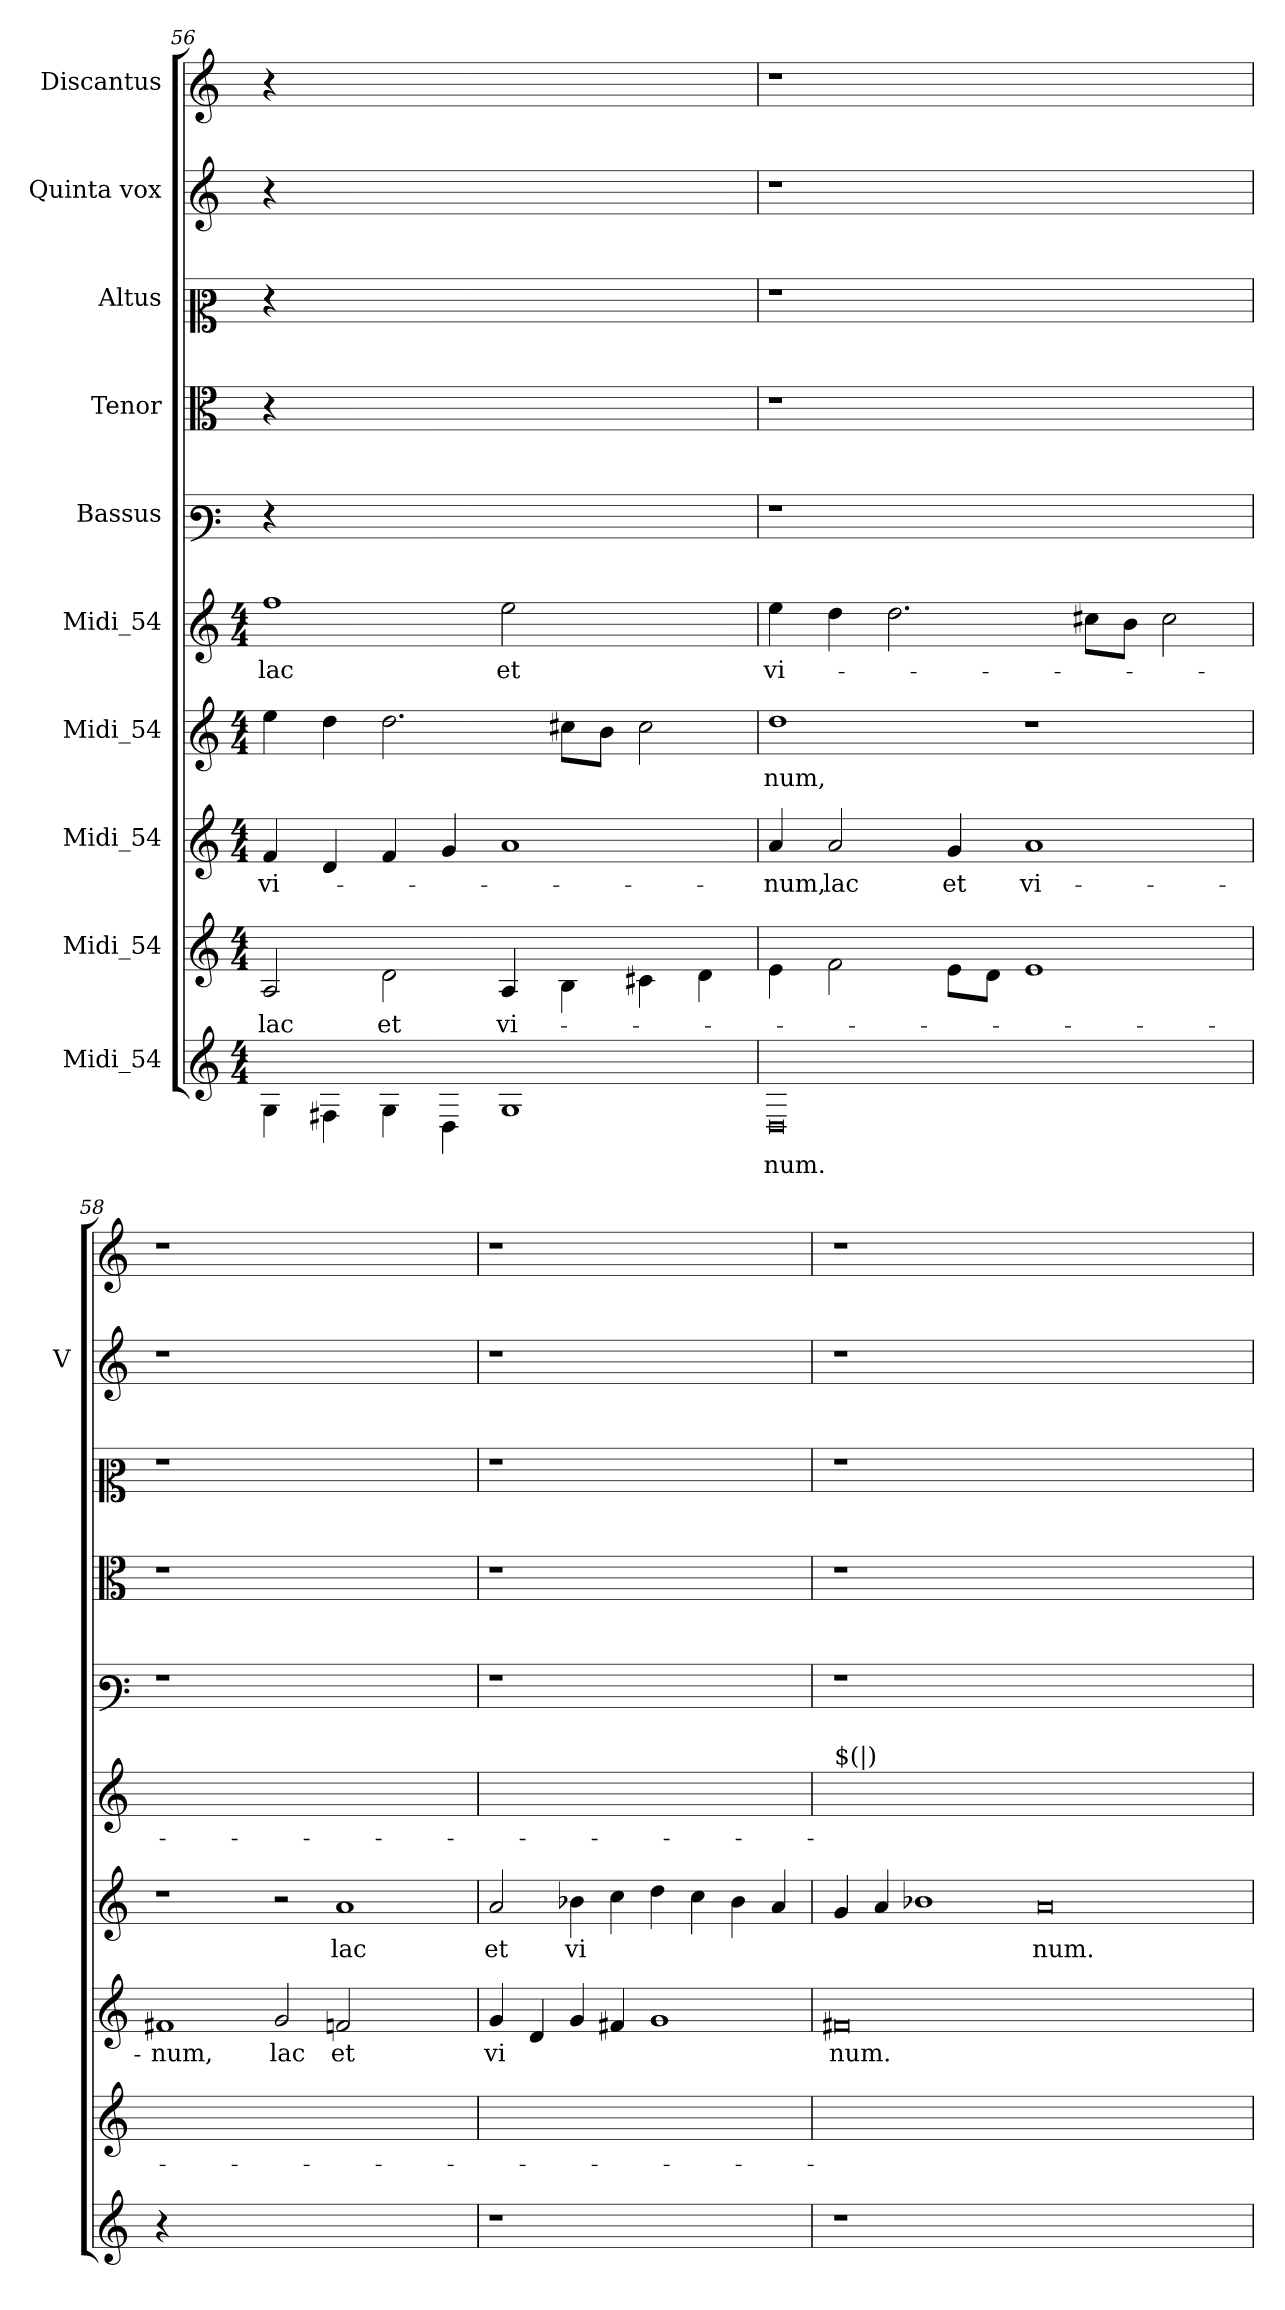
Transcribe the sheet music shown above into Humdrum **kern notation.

**kern	**text	**kern	**text	**kern	**text	**kern	**text	**kern	**text	**kern	**kern	**kern	**kern	**kern
*part10	*part10	*part9	*part9	*part8	*part8	*part7	*part7	*part6	*part6	*part5	*part4	*part3	*part2	*part1
*staff10	*staff10	*staff9	*staff9	*staff8	*staff8	*staff7	*staff7	*staff6	*staff6	*staff5	*staff4	*staff3	*staff2	*staff1
*I"Midi_54	*	*I"Midi_54	*	*I"Midi_54	*	*I"Midi_54	*	*I"Midi_54	*	*I"Bassus	*I"Tenor	*I"Altus	*I"Quinta vox	*I"Discantus
*	*	*	*	*	*	*	*	*	*	*	*	*	*I'V	*
!!LO:PB:g=z
*clefG2	*	*clefG2	*	*clefG2	*	*clefG2	*	*clefG2	*	*clefF3	*clefC3	*clefC2	*clefG2	*clefG2
*k[]	*	*k[]	*	*k[]	*	*k[]	*	*k[]	*	*k[]	*k[]	*k[]	*k[]	*k[]
*M4/4	*	*M4/4	*	*M4/4	*	*M4/4	*	*M4/4	*	*	*	*	*	*
=56	=56	=56	=56	=56	=56	=56	=56	=56	=56	=56	=56	=56	=56	=56
!	!	!	!LO:LY:b	!	!LO:LY:b	!	!	!	!LO:LY:b	!	!	!	!	!
4G\	.	2A/	lac	4f/	vi-	4ee\	.	1ff	lac	4r	4r	4r	4r	4r
4F#X\	.	.	.	4d/	.	4dd\	.	.	.	1..ryy	1..ryy	1..ryy	1..ryy	1..ryy
!	!	!	!LO:LY:b	!	!	!	!	!	!	!	!	!	!	!
4G\	.	2d\	et	4f/	.	2.dd\	.	.	.	.	.	.	.	.
4D\	.	.	.	4g/	.	.	.	.	.	.	.	.	.	.
!	!	!	!LO:LY:b	!	!	!	!	!	!LO:LY:b	!	!	!	!	!
1G	.	4A/	vi-	1a	.	.	.	2ee\	et	.	.	.	.	.
.	.	4B\	.	.	.	8cc#X\L	.	.	.	.	.	.	.	.
.	.	.	.	.	.	8b\J	.	.	.	.	.	.	.	.
.	.	4c#X\	.	.	.	2cc#i\	.	2ryy	.	.	.	.	.	.
.	.	4d\	.	.	.	.	.	.	.	.	.	.	.	.
!!LO:PB:g=z
=57	=57	=57	=57	=57	=57	=57	=57	=57	=57	=57	=57	=57	=57	=57
!	!LO:LY:b	!	!	!	!LO:LY:b	!	!LO:LY:b	!	!LO:LY:b	!	!	!	!	!
0D	num.	4e\	.	4a/	-num,	1dd	num,	4ee\	vi-	1r	1r	1r	1r	1r
!	!	!	!	!	!LO:LY:b	!	!	!	!	!	!	!	!	!
.	.	2f\	.	2a/	lac	.	.	4dd\	.	.	.	.	.	.
.	.	.	.	.	.	.	.	2.dd\	.	.	.	.	.	.
!	!	!	!	!	!LO:LY:b	!	!	!	!	!	!	!	!	!
.	.	8e\L	.	4g/	et	.	.	.	.	.	.	.	.	.
.	.	8d\J	.	.	.	.	.	.	.	.	.	.	.	.
!	!	!	!	!	!LO:LY:b	!	!	!	!	!	!	!	!	!
.	.	1e	.	1a	vi-	1r	.	.	.	1ryy	1ryy	1ryy	1ryy	1ryy
.	.	.	.	.	.	.	.	8cc#X\L	.	.	.	.	.	.
.	.	.	.	.	.	.	.	8b\J	.	.	.	.	.	.
.	.	.	.	.	.	.	.	2cc#i\	.	.	.	.	.	.
!!LO:PB:g=z
=58	=58	=58	=58	=58	=58	=58	=58	=58	=58	=58	=58	=58	=58	=58
!	!	!	!LO:LY:b	!	!LO:LY:b	!	!	!	!LO:LY:b	!	!	!	!	!
4r	.	[0dyy	-num.	1f#X	-num,	1r	.	[0ddyy	-num.	1r	1r	1r	1r	1r
0ryy	.	.	.	.	.	.	.	.	.	.	.	.	.	.
!	!	!	!	!	!LO:LY:b	!	!	!	!	!	!	!	!	!
.	.	.	.	2g/	lac	2r	.	.	.	1.ryy	1.ryy	1.ryy	1.ryy	1.ryy
!	!	!	!	!	!LO:LY:b	!	!LO:LY:b	!	!	!	!	!	!	!
.	.	.	.	2fn/	et	1a	lac	.	.	.	.	.	.	.
.	.	2ryy	.	2ryy	.	.	.	2ryy	.	.	.	.	.	.
4ryy	.	.	.	.	.	.	.	.	.	.	.	.	.	.
=59	=59	=59	=59	=59	=59	=59	=59	=59	=59	=59	=59	=59	=59	=59
!	!	!	!	!	!LO:LY:b	!	!LO:LY:b	!	!	!	!	!	!	!
1r	.	0dyy]	.	4g/	vi	2a/	et	0ddyy]	.	1r	1r	1r	1r	1r
.	.	.	.	4d/	.	.	.	.	.	.	.	.	.	.
!	!	!	!	!	!	!	!LO:LY:b	!	!	!	!	!	!	!
.	.	.	.	4g/	.	4b-X\	vi	.	.	.	.	.	.	.
.	.	.	.	4f#X/	.	4cc\	.	.	.	.	.	.	.	.
1ryy	.	.	.	1g	.	4dd\	.	.	.	1ryy	1ryy	1ryy	1ryy	1ryy
.	.	.	.	.	.	4cc\	.	.	.	.	.	.	.	.
.	.	.	.	.	.	4b-\	.	.	.	.	.	.	.	.
.	.	.	.	.	.	4a/	.	.	.	.	.	.	.	.
=60	=60	=60	=60	=60	=60	=60	=60	=60	=60	=60	=60	=60	=60	=60
!	!	!	!	!	!	!	!	!LO:TX:a:t=$(|)	!	!	!	!	!	!
!	!	!	!	!	!LO:LY:b	!	!	!	!	!	!	!	!	!
1r	.	0dyy	.	0f#X	num.	4g/	.	0ddyy	.	1r	1r	1r	1r	1r
.	.	.	.	.	.	4a/	.	.	.	.	.	.	.	.
.	.	.	.	.	.	1b-X	.	.	.	.	.	.	.	.
0ryy	.	.	.	.	.	.	.	.	.	0ryy	0ryy	0ryy	0ryy	0ryy
!	!	!	!	!	!	!	!LO:LY:b	!	!	!	!	!	!	!
.	.	.	.	.	.	0a	num.	.	.	.	.	.	.	.
.	.	1.ryy	.	1.ryy	.	.	.	1.ryy	.	.	.	.	.	.
2ryy	.	.	.	.	.	.	.	.	.	2ryy	2ryy	2ryy	2ryy	2ryy
=	=	=	=	=	=	=	=	=	=	=	=	=	=	=
*-	*-	*-	*-	*-	*-	*-	*-	*-	*-	*-	*-	*-	*-	*-
